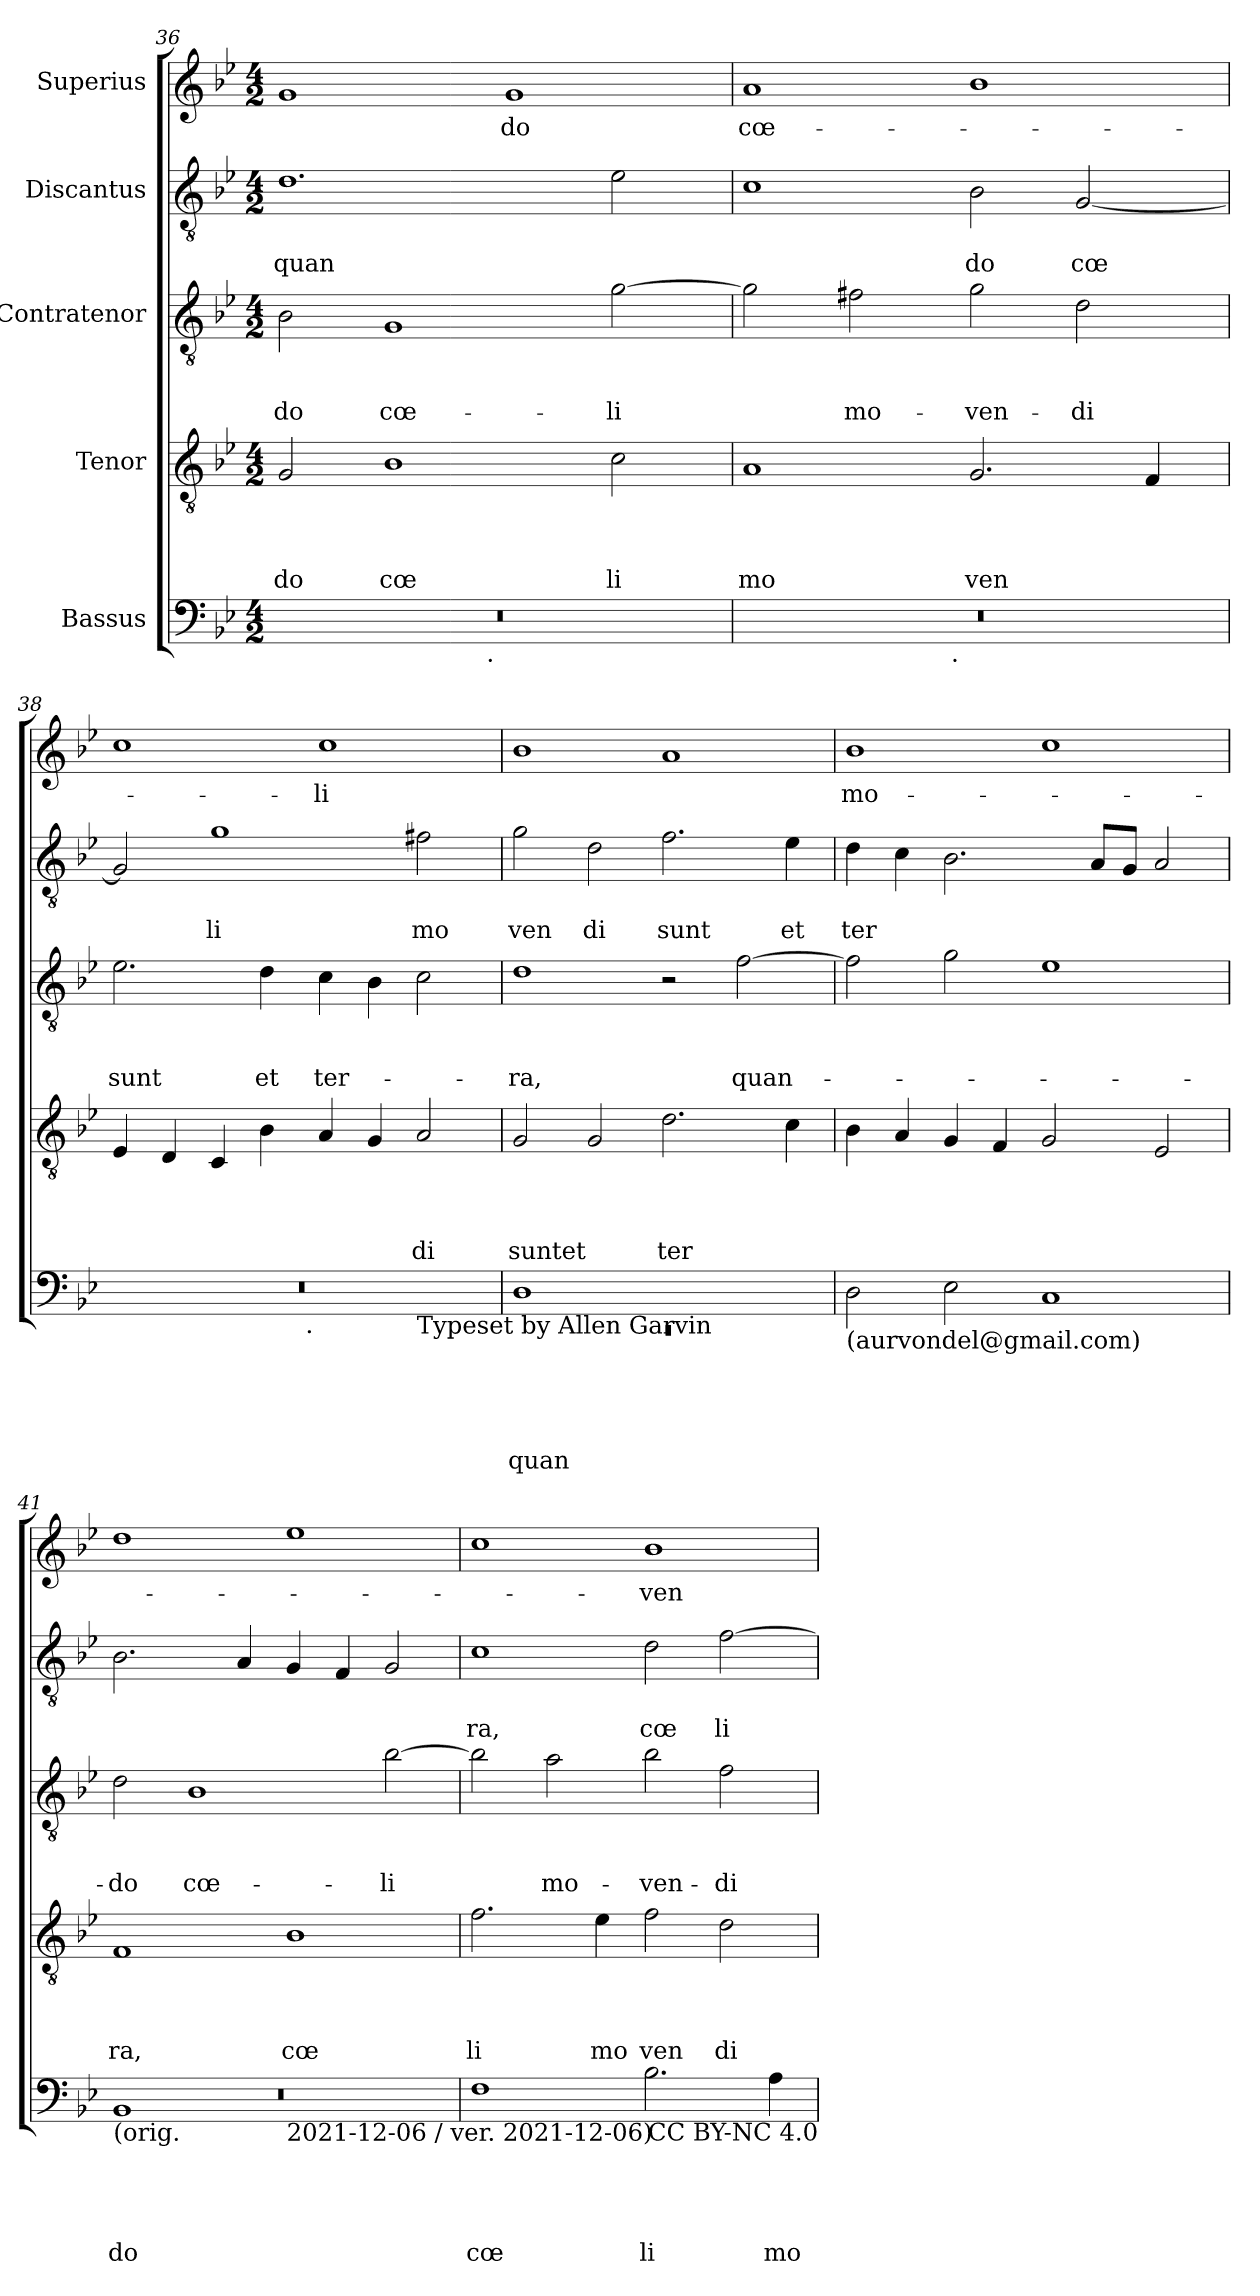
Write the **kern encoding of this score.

**kern	**text	**text	**text	**text	**text	**kern	**text	**text	**text	**text	**kern	**text	**text	**text	**kern	**text	**text	**kern	**text
*part5	*part5	*part5	*part5	*part5	*part5	*part4	*part4	*part4	*part4	*part4	*part3	*part3	*part3	*part3	*part2	*part2	*part2	*part1	*part1
*staff5	*staff5	*staff5	*staff5	*staff5	*staff5	*staff4	*staff4	*staff4	*staff4	*staff4	*staff3	*staff3	*staff3	*staff3	*staff2	*staff2	*staff2	*staff1	*staff1
*I"Bassus	*	*	*	*	*	*I"Tenor	*	*	*	*	*I"Contratenor	*	*	*	*I"Discantus	*	*	*I"Superius	*
*clefF4	*	*	*	*	*	*clefGv2	*	*	*	*	*clefGv2	*	*	*	*clefGv2	*	*	*clefG2	*
*k[b-e-]	*	*	*	*	*	*k[b-e-]	*	*	*	*	*k[b-e-]	*	*	*	*k[b-e-]	*	*	*k[b-e-]	*
*B-:	*	*	*	*	*	*B-:	*	*	*	*	*B-:	*	*	*	*B-:	*	*	*B-:	*
*M4/2	*	*	*	*	*	*M4/2	*	*	*	*	*M4/2	*	*	*	*M4/2	*	*	*M4/2	*
=36	=36	=36	=36	=36	=36	=36	=36	=36	=36	=36	=36	=36	=36	=36	=36	=36	=36	=36	=36
!	!	!	!	!	!	!	!	!	!	!LO:LY:b	!	!	!	!LO:LY:b	!	!	!LO:LY:b	!	!
*^	*	*	*	*	*	*	*	*	*	*	*	*	*	*	*	*	*	*	*
0r	2ryy	.	.	.	.	.	2G/	.	.	.	do	2B-\	.	.	-do	1.d	.	quan	1g	.
!	!	!	!	!	!	!	!	!	!	!	!LO:LY:b	!	!	!	!LO:LY:b	!	!	!	!	!
.	4...ryy	.	.	.	.	.	1B-	.	.	.	cœ	1G	.	.	cœ-	.	.	.	.	.
!	!LO:TX:b:t=.	!	!	!	!	!	!	!	!	!	!	!	!	!	!	!	!	!	!	!
.	1ryy	.	.	.	.	.	.	.	.	.	.	.	.	.	.	.	.	.	.	.
!	!	!	!	!	!	!	!	!	!	!	!	!	!	!	!	!	!	!	!	!LO:LY:b
.	.	.	.	.	.	.	.	.	.	.	.	.	.	.	.	.	.	.	1g	-do
!	!	!	!	!	!	!	!	!	!	!	!LO:LY:b	!	!	!	!LO:LY:b	!	!	!	!	!
.	.	.	.	.	.	.	2c\	.	.	.	li	[>2g\	.	.	-li	2e-\	.	.	.	.
.	32ryy	.	.	.	.	.	.	.	.	.	.	.	.	.	.	.	.	.	.	.
=37	=37	=37	=37	=37	=37	=37	=37	=37	=37	=37	=37	=37	=37	=37	=37	=37	=37	=37	=37	=37
!	!	!	!	!	!	!	!	!	!	!	!LO:LY:b	!	!	!	!	!	!	!	!	!LO:LY:b
0r	2ryy	.	.	.	.	.	1A	.	.	.	mo	2g\]	.	.	.	1c	.	.	1a	cœ-
!	!	!	!	!	!	!	!	!	!	!	!	!	!	!	!LO:LY:b	!	!	!	!	!
.	4...ryy	.	.	.	.	.	.	.	.	.	.	2f#X\	.	.	mo-	.	.	.	.	.
!	!LO:TX:b:t=.	!	!	!	!	!	!	!	!	!	!	!	!	!	!	!	!	!	!	!
.	1ryy	.	.	.	.	.	.	.	.	.	.	.	.	.	.	.	.	.	.	.
!	!	!	!	!	!	!	!	!	!	!	!LO:LY:b	!	!	!	!LO:LY:b	!	!	!LO:LY:b	!	!
.	.	.	.	.	.	.	2.G/	.	.	.	ven	2g\	.	.	-ven-	2B-\	.	do	1b-	.
!	!	!	!	!	!	!	!	!	!	!	!	!	!	!	!LO:LY:b	!	!	!LO:LY:b	!	!
.	.	.	.	.	.	.	.	.	.	.	.	2d\	.	.	-di	[<2G/	.	cœ	.	.
.	.	.	.	.	.	.	4F/	.	.	.	.	.	.	.	.	.	.	.	.	.
.	32ryy	.	.	.	.	.	.	.	.	.	.	.	.	.	.	.	.	.	.	.
!!LO:LB:g=z
=38	=38	=38	=38	=38	=38	=38	=38	=38	=38	=38	=38	=38	=38	=38	=38	=38	=38	=38	=38	=38
!	!	!	!	!	!	!	!	!	!	!	!	!	!	!	!LO:LY:b	!	!	!	!	!
*	*^	*	*	*	*	*	*	*	*	*	*	*	*	*	*	*	*	*	*	*
0r	2ryy	1.ryy	.	.	.	.	.	4E-/	.	.	.	.	2.e-\	.	.	sunt	2G/]	.	.	1cc	.
.	.	.	.	.	.	.	.	4D/	.	.	.	.	.	.	.	.	.	.	.	.	.
!	!	!	!	!	!	!	!	!	!	!	!	!	!	!	!	!	!	!	!LO:LY:b	!	!
.	4...ryy	.	.	.	.	.	.	4C/	.	.	.	.	.	.	.	.	1g	.	li	.	.
!	!	!	!	!	!	!	!	!	!	!	!	!	!	!	!	!LO:LY:b	!	!	!	!	!
.	.	.	.	.	.	.	.	4B-\	.	.	.	.	4d\	.	.	et	.	.	.	.	.
!	!LO:TX:b:t=.	!	!	!	!	!	!	!	!	!	!	!	!	!	!	!	!	!	!	!	!
.	1ryy	.	.	.	.	.	.	.	.	.	.	.	.	.	.	.	.	.	.	.	.
!	!	!	!	!	!	!	!	!	!	!	!	!	!	!	!	!LO:LY:b	!	!	!	!	!LO:LY:b
.	.	.	.	.	.	.	.	4A/	.	.	.	.	4c\	.	.	ter-	.	.	.	1cc	-li
.	.	.	.	.	.	.	.	4G/	.	.	.	.	4B-\	.	.	.	.	.	.	.	.
!	!	!LO:TX:b:t=Typeset by Allen Garvin	!	!	!	!	!	!	!	!	!	!	!	!	!	!	!	!	!	!	!
!	!	!	!	!	!	!	!	!	!	!	!	!LO:LY:b	!	!	!	!	!	!	!LO:LY:b	!	!
.	.	2ryy	.	.	.	.	.	2A/	.	.	.	di	2c\	.	.	.	2f#X\	.	mo	.	.
.	32ryy	.	.	.	.	.	.	.	.	.	.	.	.	.	.	.	.	.	.	.	.
=39	=39	=39	=39	=39	=39	=39	=39	=39	=39	=39	=39	=39	=39	=39	=39	=39	=39	=39	=39	=39	=39
!	!LO:N:vis=1	!	!	!	!	!	!LO:LY:b	!	!	!	!	!LO:LY:b	!	!	!	!LO:LY:b	!	!	!LO:LY:b	!	!
0ryy	0rEE	1D	.	.	.	.	quan	2G/	.	.	.	suntet	1d	.	.	-ra,	2g\	.	ven	1b-	.
!	!	!	!	!	!	!	!	!	!	!	!	!	!	!	!	!	!	!	!LO:LY:b	!	!
.	.	.	.	.	.	.	.	2G/	.	.	.	.	.	.	.	.	2d\	.	di	.	.
!	!	!	!	!	!	!	!	!	!	!	!	!LO:LY:b	!	!	!	!	!	!	!LO:LY:b	!	!
.	.	1ryy	.	.	.	.	.	2.d\	.	.	.	ter	2r	.	.	.	2.f\	.	sunt	1a	.
!	!	!	!	!	!	!	!	!	!	!	!	!	!	!	!	!LO:LY:b	!	!	!	!	!
.	.	.	.	.	.	.	.	.	.	.	.	.	[>2f\	.	.	quan-	.	.	.	.	.
!	!	!	!	!	!	!	!	!	!	!	!	!	!	!	!	!	!	!	!LO:LY:b	!	!
.	.	.	.	.	.	.	.	4c\	.	.	.	.	.	.	.	.	4e-\	.	et	.	.
*v	*v	*v	*	*	*	*	*	*	*	*	*	*	*	*	*	*	*	*	*	*	*
=40	=40	=40	=40	=40	=40	=40	=40	=40	=40	=40	=40	=40	=40	=40	=40	=40	=40	=40	=40
!LO:TX:b:t=(aurvondel@gmail.com)	!	!	!	!	!	!	!	!	!	!	!	!	!	!	!	!	!	!	!
!	!	!	!	!	!	!	!	!	!	!	!	!	!	!	!	!	!LO:LY:b	!	!LO:LY:b
2D\	.	.	.	.	.	4B-\	.	.	.	.	2f\]	.	.	.	4d\	.	ter	1b-	mo-
.	.	.	.	.	.	4A/	.	.	.	.	.	.	.	.	4c\	.	.	.	.
2E-\	.	.	.	.	.	4G/	.	.	.	.	2g\	.	.	.	2.B-\	.	.	.	.
.	.	.	.	.	.	4F/	.	.	.	.	.	.	.	.	.	.	.	.	.
1C	.	.	.	.	.	2G/	.	.	.	.	1e-	.	.	.	.	.	.	1cc	.
.	.	.	.	.	.	.	.	.	.	.	.	.	.	.	8A/L	.	.	.	.
.	.	.	.	.	.	.	.	.	.	.	.	.	.	.	8G/J	.	.	.	.
.	.	.	.	.	.	2E-/	.	.	.	.	.	.	.	.	2A/	.	.	.	.
=41	=41	=41	=41	=41	=41	=41	=41	=41	=41	=41	=41	=41	=41	=41	=41	=41	=41	=41	=41
*^	*	*	*	*	*	*	*	*	*	*	*	*	*	*	*	*	*	*	*
*	*^	*	*	*	*	*	*	*	*	*	*	*	*	*	*	*	*	*	*	*
!LO:TX:b:t=(orig.	!	!	!	!	!	!	!	!	!	!	!	!	!	!	!	!	!	!	!	!	!
!	!	!LO:N:vis=1	!	!	!	!	!LO:LY:b	!	!	!	!	!LO:LY:b	!	!	!	!LO:LY:b	!	!	!	!	!
0ryy	1BB-	0r	.	.	.	.	do	1F	.	.	.	ra,	2d\	.	.	-do	2.B-\	.	.	1dd	.
!	!	!	!	!	!	!	!	!	!	!	!	!	!	!	!	!LO:LY:b	!	!	!	!	!
.	.	.	.	.	.	.	.	.	.	.	.	.	1B-	.	.	cœ-	.	.	.	.	.
.	.	.	.	.	.	.	.	.	.	.	.	.	.	.	.	.	4A/	.	.	.	.
!	!LO:TX:b:t=2021-12-06 / ver. 2021-12-06)	!	!	!	!	!	!	!	!	!	!	!	!	!	!	!	!	!	!	!	!
!	!	!	!	!	!	!	!	!	!	!	!	!LO:LY:b	!	!	!	!	!	!	!	!	!
.	1ryy	.	.	.	.	.	.	1B-	.	.	.	cœ	.	.	.	.	4G/	.	.	1ee-	.
.	.	.	.	.	.	.	.	.	.	.	.	.	.	.	.	.	4F/	.	.	.	.
!	!	!	!	!	!	!	!	!	!	!	!	!	!	!	!	!LO:LY:b	!	!	!	!	!
.	.	.	.	.	.	.	.	.	.	.	.	.	[>2b-\	.	.	-li	2G/	.	.	.	.
*v	*v	*v	*	*	*	*	*	*	*	*	*	*	*	*	*	*	*	*	*	*	*
=42	=42	=42	=42	=42	=42	=42	=42	=42	=42	=42	=42	=42	=42	=42	=42	=42	=42	=42	=42
!	!	!	!	!	!LO:LY:b	!	!	!	!	!LO:LY:b	!	!	!	!	!	!	!LO:LY:b	!	!
1F	.	.	.	.	cœ	2.f\	.	.	.	li	2b-\]	.	.	.	1c	.	ra,	1cc	.
!	!	!	!	!	!	!	!	!	!	!	!	!	!	!LO:LY:b	!	!	!	!	!
.	.	.	.	.	.	.	.	.	.	.	2a\	.	.	mo-	.	.	.	.	.
!	!	!	!	!	!	!	!	!	!	!LO:LY:b	!	!	!	!	!	!	!	!	!
.	.	.	.	.	.	4e-\	.	.	.	mo	.	.	.	.	.	.	.	.	.
!	!	!	!	!	!LO:LY:b	!	!	!	!	!LO:LY:b	!	!	!	!LO:LY:b	!	!	!LO:LY:b	!	!LO:LY:b
2.B-\	.	.	.	.	li	2f\	.	.	.	ven	2b-\	.	.	-ven-	2d\	.	cœ	1b-	-ven-
!	!	!	!	!	!	!	!	!	!	!LO:LY:b	!	!	!	!LO:LY:b	!	!	!LO:LY:b	!	!
.	.	.	.	.	.	2d\	.	.	.	di	2f\	.	.	-di	[>2f\	.	li	.	.
!	!	!	!	!	!LO:LY:b	!	!	!	!	!	!	!	!	!	!	!	!	!	!
4A\	.	.	.	.	mo	.	.	.	.	.	.	.	.	.	.	.	.	.	.
!LO:TX:b:t=CC BY-NC 4.0	!	!	!	!	!	!	!	!	!	!	!	!	!	!	!	!	!	!	!
=	=	=	=	=	=	=	=	=	=	=	=	=	=	=	=	=	=	=	=
*-	*-	*-	*-	*-	*-	*-	*-	*-	*-	*-	*-	*-	*-	*-	*-	*-	*-	*-	*-
